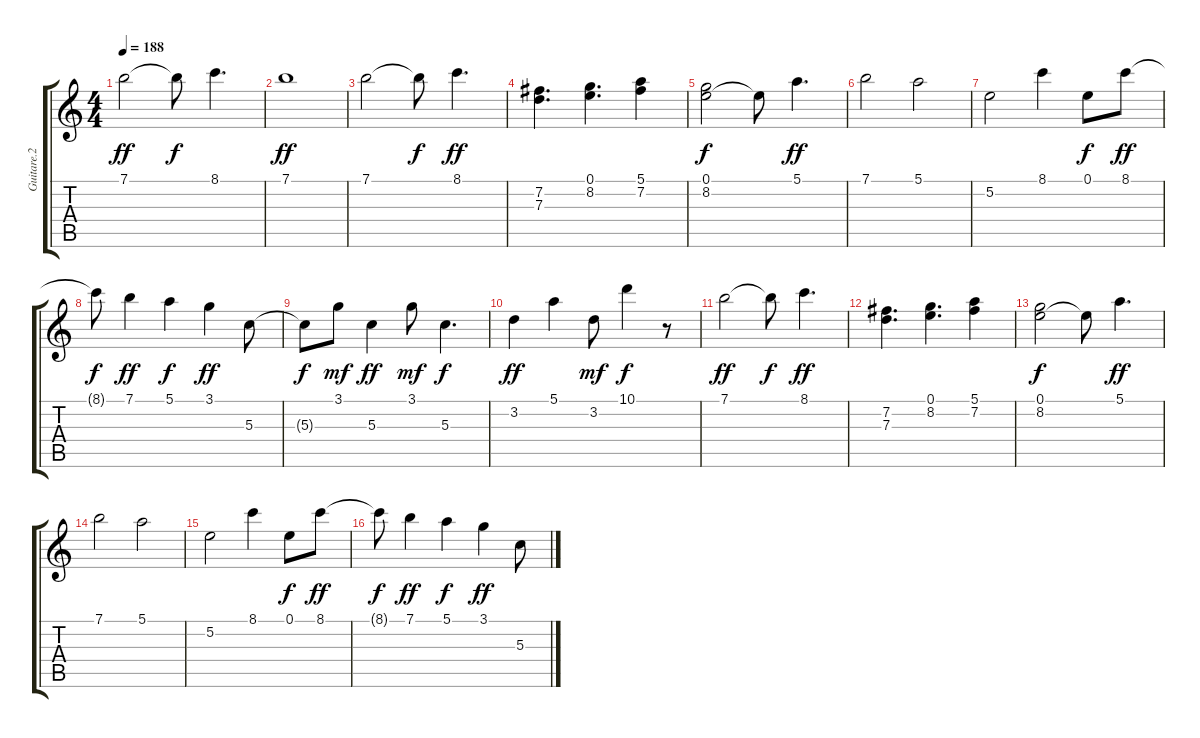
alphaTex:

\track ("Guitare.2           " "Guitare.2 ") {instrument acousticguitarnylon}
\staff {score tabs}
\tuning (E4 B3 G3 D3 A2 E2) {hide}
\ts (4 4)
\tempo 188
\tempo 189
\tempo 188
\clef g2
\ks c
7.1.2{dy ff instrument acousticguitarnylon} 7.1{t}.8{dy f} 8.1.4{d} |
7.1.1{dy ff} |
7.1.2 7.1{t}.8{dy f} 8.1.4{d dy ff} |
(7.2 7.3).4{d} (0.1 8.2).4{d} (5.1 7.2).4 |
(0.1 8.2).2{dy f} 0.1{t}.8 5.1.4{d dy ff} |
7.1.2 5.1.2 |
5.2.2 8.1.4 0.1.8{dy f} 8.1.8{dy ff} |
8.1{t}.8{dy f} 7.1.4{dy ff} 5.1.4{dy f} 3.1.4{dy ff} 5.3.8 |
5.3{t}.8{dy f} 3.1.8{dy mf} 5.3.4{dy ff} 3.1.8{dy mf} 5.3.4{d dy f} |
3.2.4{dy ff} 5.1.4 3.2.8{dy mf} 10.1.4{dy f} r.8 |
7.1.2{dy ff} 7.1{t}.8{dy f} 8.1.4{d dy ff} |
(7.2 7.3).4{d} (0.1 8.2).4{d} (5.1 7.2).4 |
(0.1 8.2).2{dy f} 0.1{t}.8 5.1.4{d dy ff} |
7.1.2 5.1.2 |
5.2.2 8.1.4 0.1.8{dy f} 8.1.8{dy ff} |
8.1{t}.8{dy f} 7.1.4{dy ff} 5.1.4{dy f} 3.1.4{dy ff} 5.3.8
